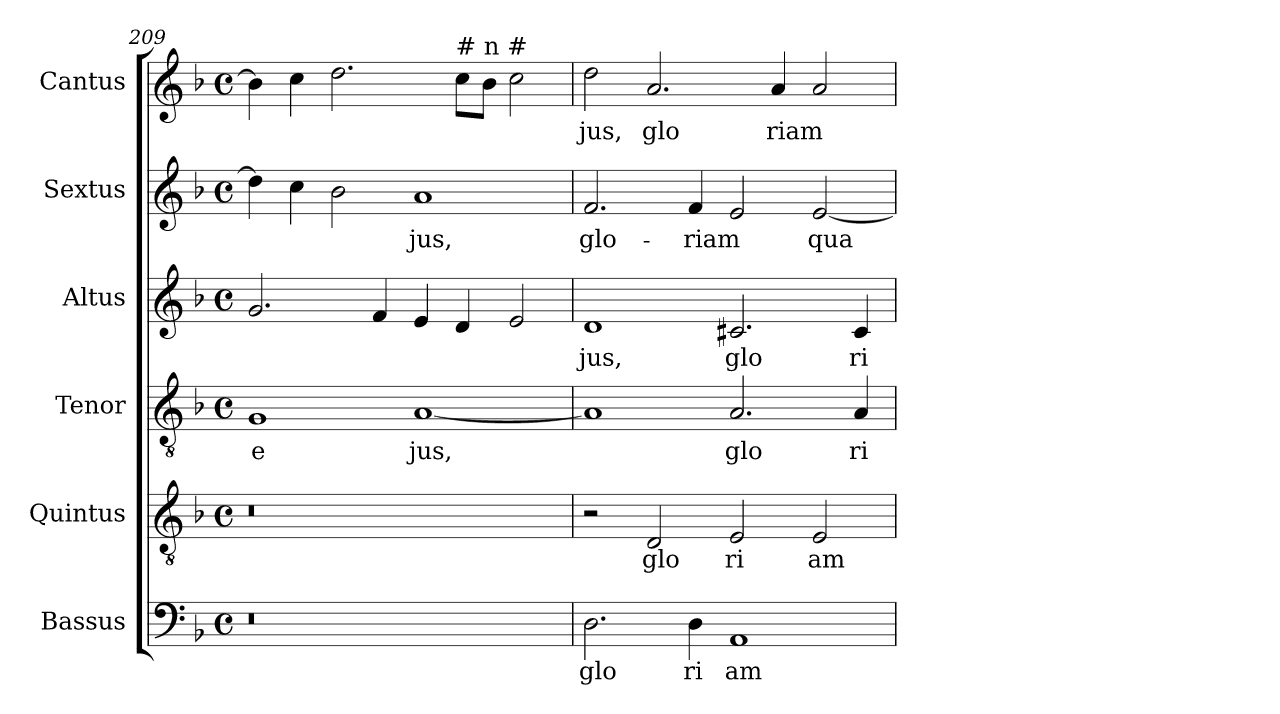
**kern	**text	**kern	**text	**kern	**text	**kern	**text	**kern	**text	**kern	**text
*part6	*part6	*part5	*part5	*part4	*part4	*part3	*part3	*part2	*part2	*part1	*part1
*staff6	*staff6	*staff5	*staff5	*staff4	*staff4	*staff3	*staff3	*staff2	*staff2	*staff1	*staff1
*I"Bassus	*	*I"Quintus	*	*I"Tenor	*	*I"Altus	*	*I"Sextus	*	*I"Cantus	*
*I'Bassus	*	*I'Quintus	*	*I'Tenor	*	*I'Altus	*	*I'Sextus	*	*I'Cantus	*
*clefF4	*	*clefGv2	*	*clefGv2	*	*clefG2	*	*clefG2	*	*clefG2	*
*k[b-]	*	*k[b-]	*	*k[b-]	*	*k[b-]	*	*k[b-]	*	*k[b-]	*
*F:	*	*F:	*	*F:	*	*F:	*	*F:	*	*F:	*
*M4/4	*	*M4/4	*	*M4/4	*	*M4/4	*	*M4/4	*	*M4/4	*
*met(c)	*	*met(c)	*	*met(c)	*	*met(c)	*	*met(c)	*	*met(c)	*
=209	=209	=209	=209	=209	=209	=209	=209	=209	=209	=209	=209
!	!	!	!	!	!LO:LY:b:cj	!	!	!	!	!	!
0r	.	0r	.	1G	e	2.g/	.	4dd\]	.	4b-\]	.
.	.	.	.	.	.	.	.	4cc\	.	4cc\	.
.	.	.	.	.	.	.	.	2b-\	.	2.dd\	.
.	.	.	.	.	.	4f/	.	.	.	.	.
!	!	!	!	!	!LO:LY:b:cj	!	!	!	!LO:LY:b:cj	!	!
.	.	.	.	[<1A	jus,	4e/	.	1a	-jus,	.	.
!	!	!	!	!	!	!	!	!	!	!LO:TX:a:t=# n #	!
.	.	.	.	.	.	4d/	.	.	.	8cc\L	.
.	.	.	.	.	.	.	.	.	.	8b-\J	.
.	.	.	.	.	.	2e/	.	.	.	2cc\	.
=210	=210	=210	=210	=210	=210	=210	=210	=210	=210	=210	=210
!	!LO:LY:b:cj	!	!	!	!	!	!LO:LY:b:cj	!	!LO:LY:b:cj	!	!LO:LY:b:cj
2.D\	glo	2r	.	1A]	.	1d	jus,	2.f/	glo-	2dd\	jus,
!	!	!	!LO:LY:b:cj	!	!	!	!	!	!	!	!LO:LY:b:cj
.	.	2D/	glo	.	.	.	.	.	.	2.a/	glo
!	!LO:LY:b:cj	!	!	!	!	!	!	!	!LO:LY:b	!	!
4D\	ri	.	.	.	.	.	.	4f/	-riam	.	.
!	!LO:LY:b:cj	!	!LO:LY:b:cj	!	!LO:LY:b:cj	!	!LO:LY:b:cj	!	!	!	!
1AA	am	2E/	ri	2.A/	glo	2.c#X/	glo	2e/	.	.	.
!	!	!	!	!	!	!	!	!	!	!	!LO:LY:b
.	.	.	.	.	.	.	.	.	.	4a/	riam
!	!	!	!LO:LY:b:cj	!	!	!	!	!	!LO:LY:b	!	!
.	.	2E/	am	.	.	.	.	[>2e/	qua-	2a/	.
!	!	!	!	!	!LO:LY:b:cj	!	!LO:LY:b:cj	!	!	!	!
.	.	.	.	4A/	ri	4c#/	ri	.	.	.	.
=	=	=	=	=	=	=	=	=	=	=	=
*-	*-	*-	*-	*-	*-	*-	*-	*-	*-	*-	*-
